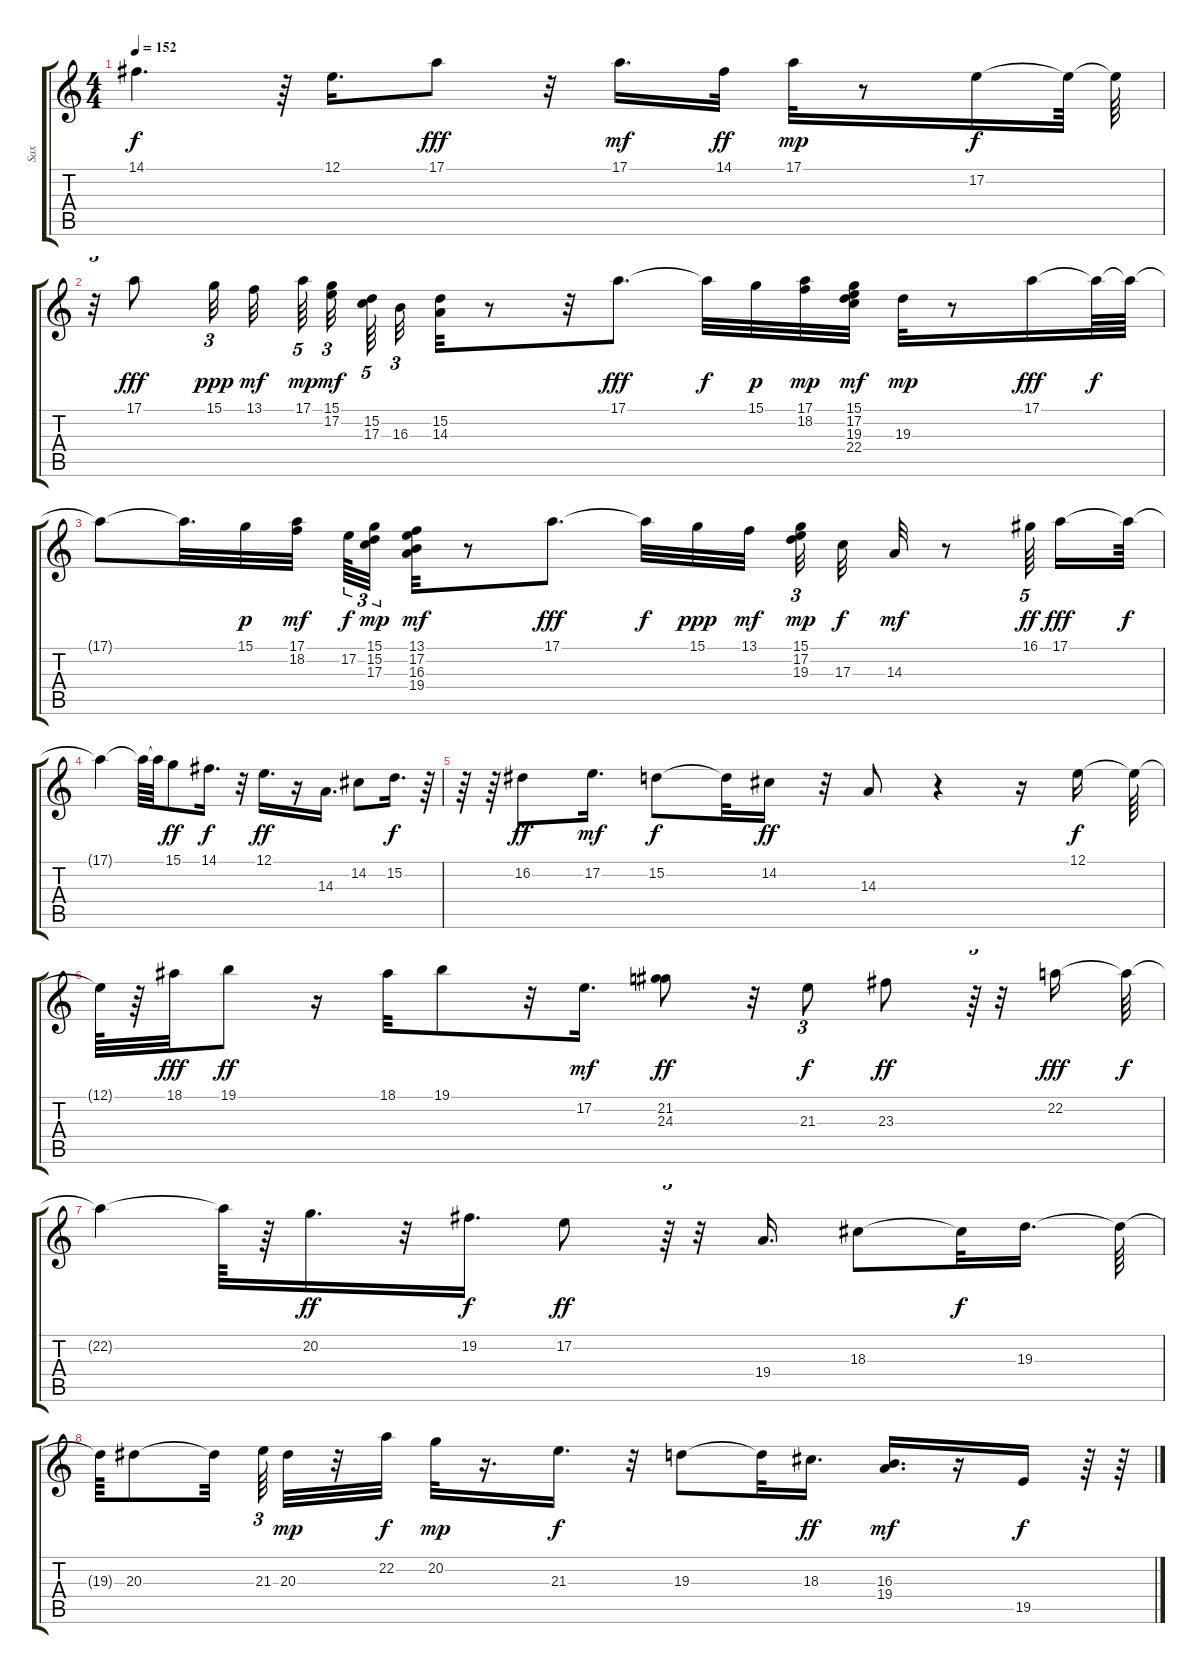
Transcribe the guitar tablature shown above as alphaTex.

\track ("Sax" "Sax") {instrument altosax}
\staff {score tabs}
\tuning (E4 B3 G3 D3 A2 E2) {hide}
\ts (4 4)
\tempo 152
\clef g2
\ks c
14.1{t}.4{d dy f} r.64 12.1.16{d} 17.1.8{dy fff} r.32 17.1.16{d dy mf} 14.1.32{dy ff} 17.1.32{dy mp} r.8 17.2.16{dy f} 17.2{t}.64 17.2{t}.64 |
r.32{tu (3 2)} 17.1.8{dy fff} 15.1.32{tu (3 2) dy ppp beam splitsecondary} 13.1.32{dy mf beam splitsecondary} 17.1.64{tu (5 4) dy mp} (15.1 17.2).32{tu (3 2) dy mf} (15.2 17.3).64{tu (5 4)} 16.3.32{tu (3 2)} (15.2 14.3).32 r.8 r.32 17.1.8{d dy fff} 17.1{t}.32{dy f} 15.1.32{dy p} (17.1 18.2).32{dy mp} (15.1 17.2 19.3 22.4).32{dy mf} 19.3.32{dy mp} r.8 17.1.16{dy fff} 17.1{t}.64{dy f} 17.1{t}.64 |
17.1{t}.8 17.1{t}.32{d} 15.1.32{dy p} (17.1 18.2).32{dy mf beam splitsecondary} 17.2.64{tu (3 2) dy f} (15.1 15.2 17.3).32{tu (3 2) dy mp} (13.1 17.2 16.3 19.4).32{dy mf} r.8 17.1.8{d dy fff} 17.1{t}.32{dy f} 15.1.32{dy ppp} 13.1.32{dy mf beam splitsecondary} (15.1 17.2 19.3).32{tu (3 2) dy mp} 17.3.32{dy f} 14.3.32{dy mf} r.8 16.1.64{tu (5 4) dy ff beam splitsecondary} 17.1.16{dy fff} 17.1{t}.64{dy f} |
17.1{t}.4 17.1{t}.64 17.1{t}.64 15.1.8{dy ff} 14.1.16{d dy f} r.32 12.1.16{d dy ff} r.16 14.3.16{d} 14.2.8 15.2.16{d dy f} r.64 |
r.64 r.64 16.2.8{dy ff} 17.2.16{d dy mf} 15.2.8{dy f} 15.2{t}.32 14.2.16{dy ff} r.32 14.3.8 r.4 r.16 12.1.16{dy f} 12.1{t}.64 |
12.1{t}.64 r.64 18.1.32{dy fff} 19.1.8{dy ff} r.16 18.1.32 19.1.8 r.32 17.2.16{d dy mf} (21.2 24.3).8{dy ff} r.32 21.3.8{tu (3 2) dy f} 23.3.8{dy ff} r.64{tu (3 2)} r.32 22.2.16{dy fff} 22.2{t}.64{dy f} |
22.2{t}.4 22.2{t}.64 r.64 20.2.16{d dy ff} r.32 19.2.16{d dy f} 17.2.8{dy ff} r.64{tu (3 2)} r.32 19.4.16{d} 18.3.8 18.3{t}.32{dy f} 19.3.16{d} 19.3{t}.64 |
19.3{t}.64 20.3.8 20.3{t}.32{beam splitsecondary} 21.3.64{tu (3 2)} 20.3.32{dy mp} r.32 22.2.32{dy f} 20.2.32{dy mp} r.16{d} 21.3.16{d dy f} r.32 19.3.8 19.3{t}.32 18.3.16{d dy ff} (16.3 19.4).16{d dy mf} r.16 19.5.16{dy f} r.64 r.64
